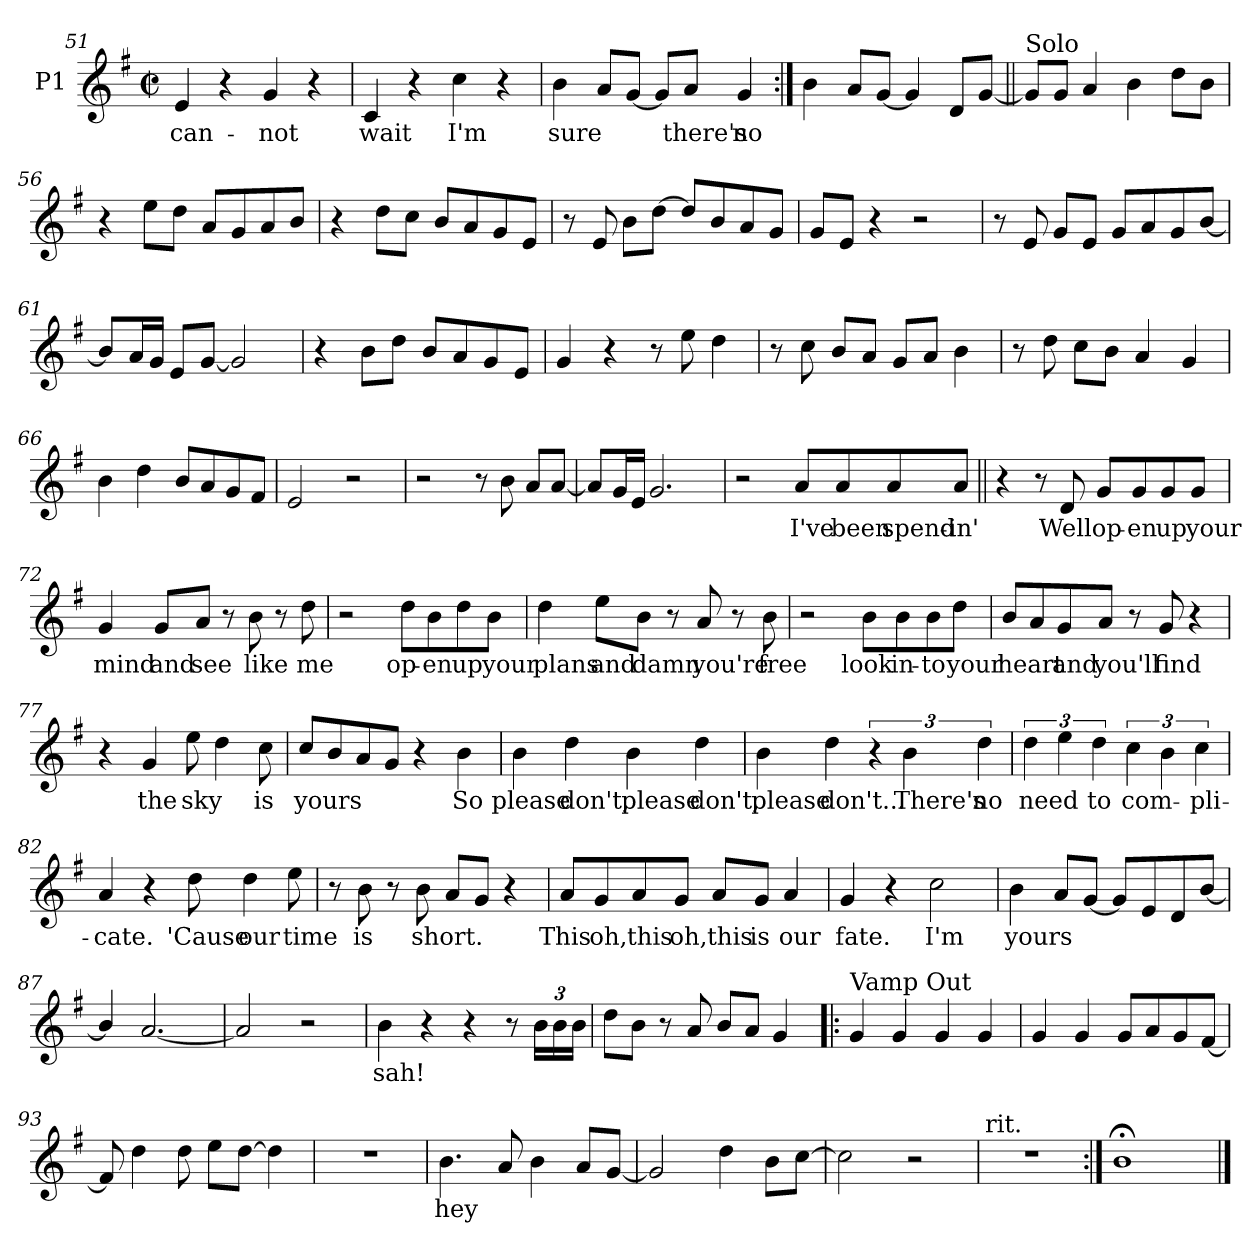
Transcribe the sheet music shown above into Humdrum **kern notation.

**kern	**text
*part1	*part1
*staff1	*staff1
*I"P1	*
*clefG2	*
*ITrd7c12	*
*k[f#]	*
*G:	*
*M2/2	*
*met(c|)	*
=51	=51
!	!LO:LY:b
4E/	can-
4r	.
!	!LO:LY:b
4G/	-not
4r	.
=52	=52
!	!LO:LY:b
4C/	wait
4r	.
!	!LO:LY:b
4c\	I'm
4r	.
=53	=53
!	!LO:LY:b
4B\	sure
8A/L	.
[8G/J	.
8G/L]	.
!	!LO:LY:b
8A/J	there's
!	!LO:LY:b
4G/	no
=54:|!	=54:|!
4B\	.
8A/L	.
[8G/J	.
4G/]	.
8D/L	.
[8G/J	.
!!LO:LB:g=z
=55||	=55||
!LO:TX:a:t=Solo	!
8G/L]	.
8G/J	.
4A/	.
4B\	.
8d\L	.
8B\J	.
=56	=56
4r	.
8e\L	.
8d\J	.
8A/L	.
8G/	.
8A/	.
8B/J	.
=57	=57
4r	.
8d\L	.
8c\J	.
8B/L	.
8A/	.
8G/	.
8E/J	.
=58	=58
8r	.
8E/	.
8B\L	.
[8d\J	.
8d/L]	.
8B/	.
8A/	.
8G/J	.
!!LO:LB:g=z
=59	=59
8G/L	.
8E/J	.
4r	.
2r	.
=60	=60
8r	.
8E/	.
8G/L	.
8E/J	.
8G/L	.
8A/	.
8G/	.
[8B/J	.
=61	=61
8B/L]	.
16A/L	.
16G/JJ	.
8E/L	.
[8G/J	.
2G/]	.
=62	=62
4r	.
8B\L	.
8d\J	.
8B/L	.
8A/	.
8G/	.
8E/J	.
!!LO:PB:g=z
=63	=63
4G/	.
4r	.
8r	.
8e\	.
4d\	.
=64	=64
8r	.
8c\	.
8B/L	.
8A/J	.
8G/L	.
8A/J	.
4B\	.
=65	=65
8r	.
8d\	.
8c\L	.
8B\J	.
4A/	.
4G/	.
=66	=66
4B\	.
4d\	.
8B/L	.
8A/	.
8G/	.
8F#/J	.
!!LO:LB:g=z
=67	=67
2E/	.
2r	.
=68	=68
2r	.
8r	.
8B\	.
8A/L	.
[8A/J	.
=69	=69
8A/L]	.
16G/L	.
16E/JJ	.
2.G/	.
=70	=70
2r	.
!	!LO:LY:b
8A/L	I've
!	!LO:LY:b
8A/	been
!	!LO:LY:b
8A/	spend-
!	!LO:LY:b
8A/J	-in'
!!LO:LB:g=z
=71||	=71||
4r	.
8r	.
!	!LO:LY:b
8D/	Well
!	!LO:LY:b
8G/L	op-
!	!LO:LY:b
8G/	-en
!	!LO:LY:b
8G/	up
!	!LO:LY:b
8G/J	your
=72	=72
!	!LO:LY:b
4G/	mind
!	!LO:LY:b
8G/L	and
!	!LO:LY:b
8A/J	see
8r	.
!	!LO:LY:b
8B\	like
8r	.
!	!LO:LY:b
8d\	me
=73	=73
2r	.
!	!LO:LY:b
8d\L	op-
!	!LO:LY:b
8B\	-en
!	!LO:LY:b
8d\	up
!	!LO:LY:b
8B\J	your
=74	=74
!	!LO:LY:b
4d\	plans
!	!LO:LY:b
8e\L	and
!	!LO:LY:b
8B\J	damn
8r	.
!	!LO:LY:b
8A/	you're
8r	.
!	!LO:LY:b
8B\	free
!!LO:LB:g=z
=75	=75
2r	.
!	!LO:LY:b
8B\L	look
!	!LO:LY:b
8B\	in-
!	!LO:LY:b
8B\	-to
!	!LO:LY:b
8d\J	your
=76	=76
!	!LO:LY:b
8B/L	heart
8A/	.
!	!LO:LY:b
8G/	and
!	!LO:LY:b
8A/J	you'll
8r	.
!	!LO:LY:b
8G/	find
4r	.
=77	=77
4r	.
!	!LO:LY:b
4G/	the
!	!LO:LY:b
8e\	sky
4d\	.
!	!LO:LY:b
8c\	is
=78	=78
!	!LO:LY:b
8c/L	yours
8B/	.
8A/	.
8G/J	.
4r	.
!	!LO:LY:b
4B\	So
!!LO:LB:g=z
=79	=79
!	!LO:LY:b
4B\	please
!	!LO:LY:b
4d\	don't,
!	!LO:LY:b
4B\	please
!	!LO:LY:b
4d\	don't,
=80	=80
!	!LO:LY:b
4B\	please
!	!LO:LY:b
4d\	don't...
6r	.
!	!LO:LY:b
6B\	There's
!	!LO:LY:b
6d\	no
=81	=81
!	!LO:LY:b
6d\	need
6e\	.
!	!LO:LY:b
6d\	to
!	!LO:LY:b
6c\	com-
6B\	.
!	!LO:LY:b
6c\	-pli-
=82	=82
!	!LO:LY:b
4A/	-cate.
4r	.
!	!LO:LY:b
8d\	'Cause
!	!LO:LY:b
4d\	our
!	!LO:LY:b
8e\	time
!!LO:LB:g=z
=83	=83
8r	.
!	!LO:LY:b
8B\	is
8r	.
!	!LO:LY:b
8B\	short.
8A/L	.
8G/J	.
4r	.
=84	=84
!	!LO:LY:b
8A/L	This
!	!LO:LY:b
8G/	oh,
!	!LO:LY:b
8A/	this
!	!LO:LY:b
8G/J	oh,
!	!LO:LY:b
8A/L	this
!	!LO:LY:b
8G/J	is
!	!LO:LY:b
4A/	our
=85	=85
!	!LO:LY:b
4G/	fate.
4r	.
!	!LO:LY:b
2c\	I'm
=86	=86
!	!LO:LY:b
4B\	yours
8A/L	.
[8G/J	.
8G/L]	.
8E/	.
8D/	.
[8B/J	.
!!LO:LB:g=z
=87	=87
4B/]	.
[2.A/	.
=88	=88
2A/]	.
2r	.
=89	=89
!	!LO:LY:b
4B\	sah!
4r	.
4r	.
8r	.
*Xbrackettup	*
24B\LL	.
24B\	.
24B\JJ	.
=90	=90
8d\L	.
8B\J	.
8r	.
8A/	.
8B/L	.
8A/J	.
4G/	.
!!LO:LB:g=z
=91!|:	=91!|:
!LO:TX:a:t=Vamp Out	!
4G/	.
4G/	.
4G/	.
4G/	.
=92	=92
4G/	.
4G/	.
8G/L	.
8A/	.
8G/	.
[8F#/J	.
=93	=93
8F#/]	.
4d\	.
8d\	.
8e\L	.
[8d\J	.
4d\]	.
=94	=94
1r	.
!!LO:LB:g=z
=95	=95
!	!LO:LY:b
4.B\	hey
8A/	.
4B\	.
8A/L	.
[8G/J	.
=96	=96
2G/]	.
4d\	.
8B\L	.
[8c\J	.
=97	=97
2c\]	.
2r	.
=98	=98
!LO:TX:a:t=rit.	!
1r	.
=99:|!	=99:|!
1B;<	.
==	==
*-	*-
